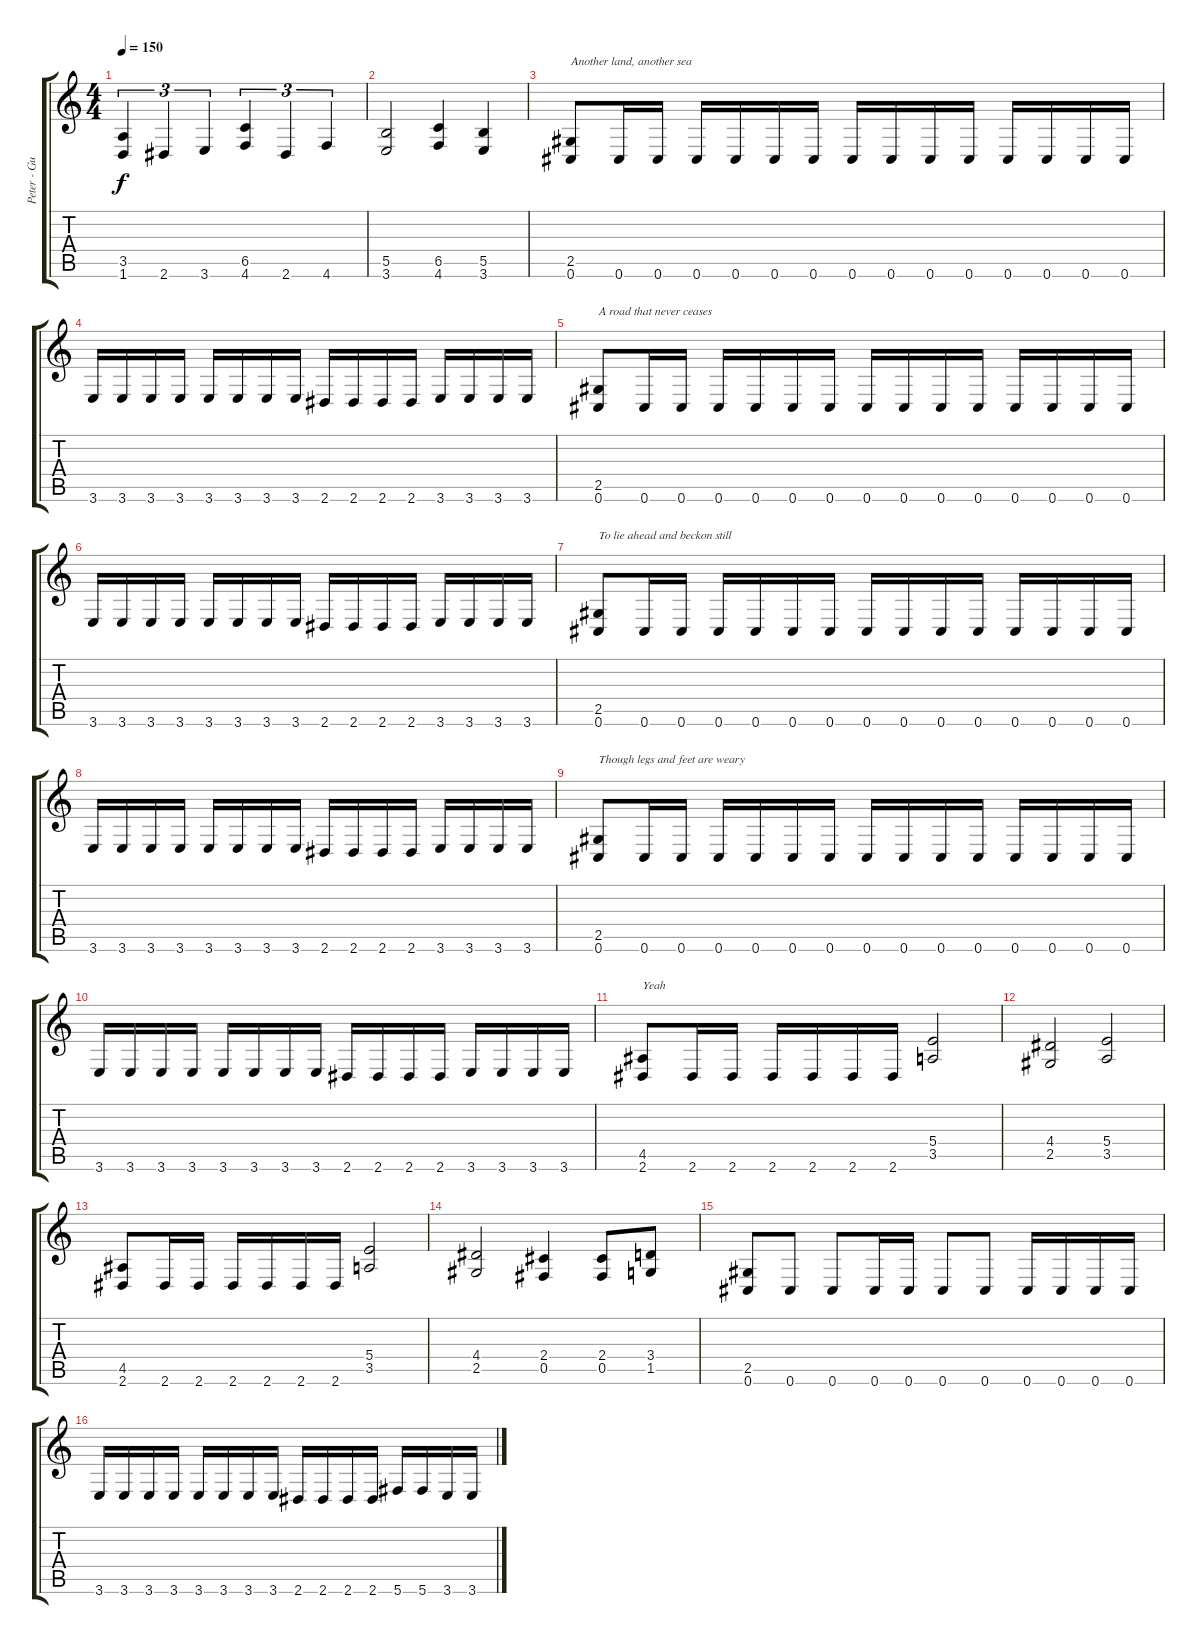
\track ("Peter - Guitar, Vocal" "Peter - Gu") {instrument distortionguitar}
\staff {score tabs}
\tuning (Db4 Ab3 E3 B2 Gb2 Db2) {hide}
\ts (4 4)
\tempo 150
\clef g2
\ks c
(3.5 1.6).4{tu (3 2) dy f} 2.6.4{tu (3 2)} 3.6.4{tu (3 2)} (6.5 4.6).4{tu (3 2)} 2.6.4{tu (3 2)} 4.6.4{tu (3 2)} |
(5.5 3.6).2 (6.5 4.6).4 (5.5 3.6).4 |
(2.5 0.6).8{txt "Another land, another sea"} 0.6.16 0.6.16 0.6.16 0.6.16 0.6.16 0.6.16 0.6.16 0.6.16 0.6.16 0.6.16 0.6.16 0.6.16 0.6.16 0.6.16 |
3.6.16 3.6.16 3.6.16 3.6.16 3.6.16 3.6.16 3.6.16 3.6.16 2.6.16 2.6.16 2.6.16 2.6.16 3.6.16 3.6.16 3.6.16 3.6.16 |
(2.5 0.6).8{txt "A road that never ceases"} 0.6.16 0.6.16 0.6.16 0.6.16 0.6.16 0.6.16 0.6.16 0.6.16 0.6.16 0.6.16 0.6.16 0.6.16 0.6.16 0.6.16 |
3.6.16 3.6.16 3.6.16 3.6.16 3.6.16 3.6.16 3.6.16 3.6.16 2.6.16 2.6.16 2.6.16 2.6.16 3.6.16 3.6.16 3.6.16 3.6.16 |
(2.5 0.6).8{txt "To lie ahead and beckon still"} 0.6.16 0.6.16 0.6.16 0.6.16 0.6.16 0.6.16 0.6.16 0.6.16 0.6.16 0.6.16 0.6.16 0.6.16 0.6.16 0.6.16 |
3.6.16 3.6.16 3.6.16 3.6.16 3.6.16 3.6.16 3.6.16 3.6.16 2.6.16 2.6.16 2.6.16 2.6.16 3.6.16 3.6.16 3.6.16 3.6.16 |
(2.5 0.6).8{txt "Though legs and feet are weary"} 0.6.16 0.6.16 0.6.16 0.6.16 0.6.16 0.6.16 0.6.16 0.6.16 0.6.16 0.6.16 0.6.16 0.6.16 0.6.16 0.6.16 |
3.6.16 3.6.16 3.6.16 3.6.16 3.6.16 3.6.16 3.6.16 3.6.16 2.6.16 2.6.16 2.6.16 2.6.16 3.6.16 3.6.16 3.6.16 3.6.16 |
(4.5 2.6).8{txt "Yeah"} 2.6.16 2.6.16 2.6.16 2.6.16 2.6.16 2.6.16 (5.4 3.5).2 |
(4.4 2.5).2 (5.4 3.5).2 |
(4.5 2.6).8 2.6.16 2.6.16 2.6.16 2.6.16 2.6.16 2.6.16 (5.4 3.5).2 |
(4.4 2.5).2 (2.4 0.5).4 (2.4 0.5).8 (3.4 1.5).8 |
(2.5 0.6).8 0.6.8 0.6.8 0.6.16 0.6.16 0.6.8 0.6.8 0.6.16 0.6.16 0.6.16 0.6.16 |
3.6.16 3.6.16 3.6.16 3.6.16 3.6.16 3.6.16 3.6.16 3.6.16 2.6.16 2.6.16 2.6.16 2.6.16 5.6.16 5.6.16 3.6.16 3.6.16
